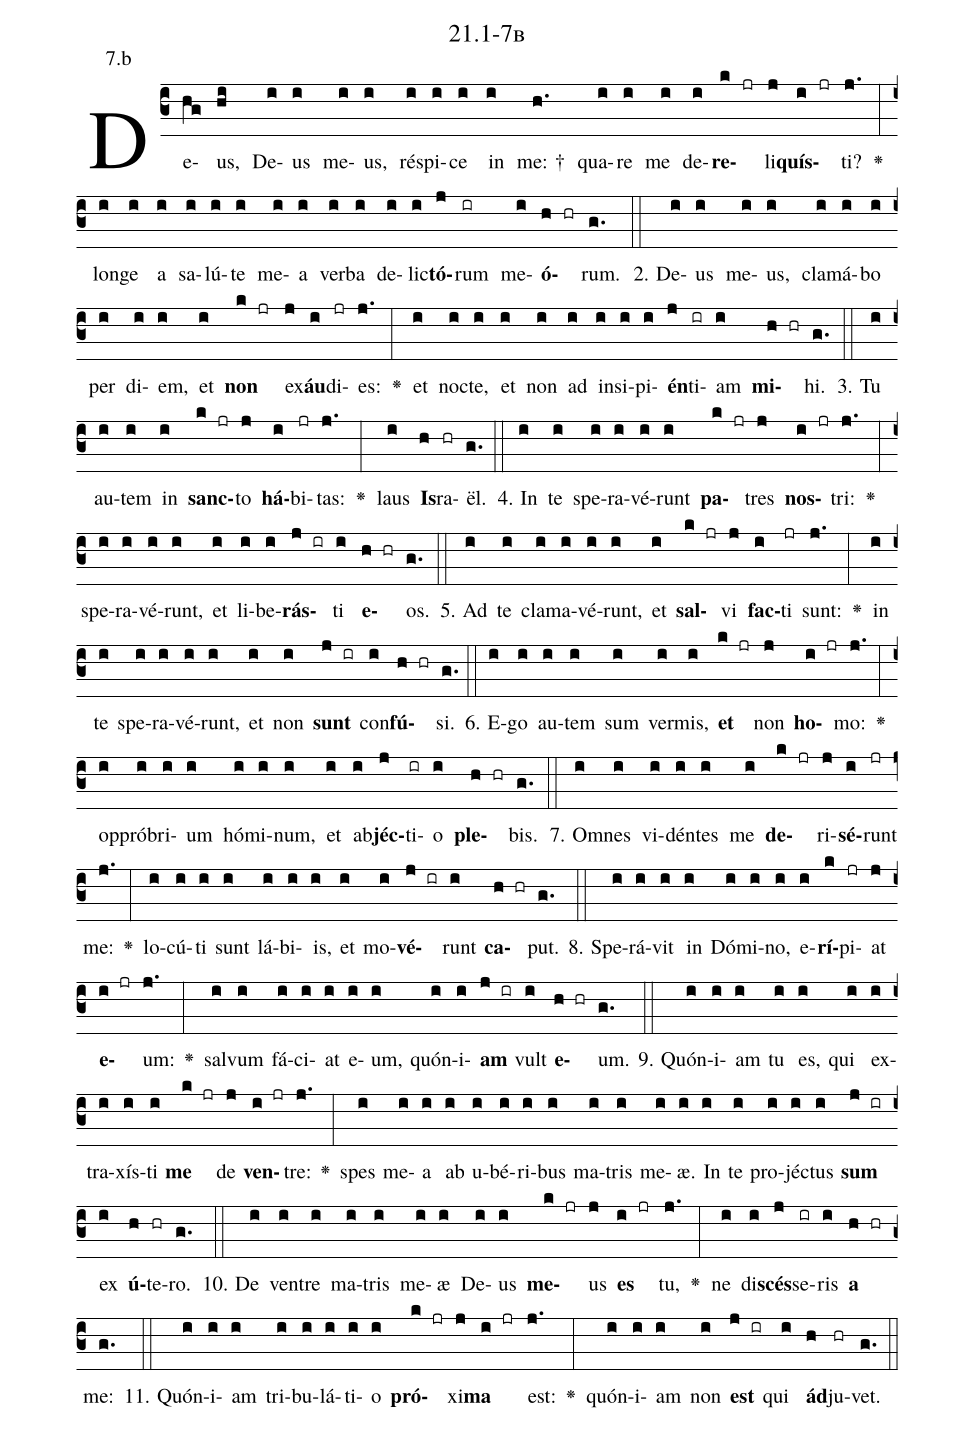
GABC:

name: 21.1-7b;
annotation: 7.b;
%%
(c3)De(hg)us,(hi) De(i)us(i) me(i)us,(i) ré(i)spi(i)ce(i) in(i) me: †(h.) qua(i)re(i) me(i) de(i)<b>re</b>(k jr)li(j)<b>quís</b>(i jr)ti?(j.) <v>\greheightstar</v>(:) lon(i)ge(i) a(i) sa(i)lú(i)te(i) me(i)a(i) ver(i)ba(i) de(i)lic(i)<b>tó</b>(j)rum(ir) me(i)<b>ó</b>(h hr)rum.(g.) (::)
2. De(i)us(i) me(i)us,(i) cla(i)má(i)bo(i) per(i) di(i)em,(i) et(i) <b>non</b>(k jr) ex(j)<b>áu</b>(i)di(jr)es:(j.) <v>\greheightstar</v>(:) et(i) noc(i)te,(i) et(i) non(i) ad(i) in(i)si(i)pi(i)<b>én</b>(j)ti(ir)am(i) <b>mi</b>(h hr)hi.(g.) (::)
3. Tu(i) au(i)tem(i) in(i) <b>sanc</b>(k jr)to(j) <b>há</b>(i)bi(jr)tas:(j.) <v>\greheightstar</v>(:) laus(i) <b>Is</b>(h)ra(hr)ël.(g.) (::)
4. In(i) te(i) spe(i)ra(i)vé(i)runt(i) <b>pa</b>(k jr)tres(j) <b>nos</b>(i jr)tri:(j.) <v>\greheightstar</v>(:) spe(i)ra(i)vé(i)runt,(i) et(i) li(i)be(i)<b>rás</b>(j ir)ti(i) <b>e</b>(h hr)os.(g.) (::)
5. Ad(i) te(i) cla(i)ma(i)vé(i)runt,(i) et(i) <b>sal</b>(k jr)vi(j) <b>fac</b>(i)ti(jr) sunt:(j.) <v>\greheightstar</v>(:) in(i) te(i) spe(i)ra(i)vé(i)runt,(i) et(i) non(i) <b>sunt</b>(j ir) con(i)<b>fú</b>(h hr)si.(g.) (::)
6. E(i)go(i) au(i)tem(i) sum(i) ver(i)mis,(i) <b>et</b>(k jr) non(j) <b>ho</b>(i jr)mo:(j.) <v>\greheightstar</v>(:) op(i)pró(i)bri(i)um(i) hó(i)mi(i)num,(i) et(i) ab(i)<b>jéc</b>(j)ti(ir)o(i) <b>ple</b>(h hr)bis.(g.) (::)
7. Om(i)nes(i) vi(i)dén(i)tes(i) me(i) <b>de</b>(k jr)ri(j)<b>sé</b>(i)runt(jr) me:(j.) <v>\greheightstar</v>(:) lo(i)cú(i)ti(i) sunt(i) lá(i)bi(i)is,(i) et(i) mo(i)<b>vé</b>(j ir)runt(i) <b>ca</b>(h hr)put.(g.) (::)
8. Spe(i)rá(i)vit(i) in(i) Dó(i)mi(i)no,(i) e(i)<b>rí</b>(k)pi(jr)at(j) <b>e</b>(i jr)um:(j.) <v>\greheightstar</v>(:) sal(i)vum(i) fá(i)ci(i)at(i) e(i)um,(i) quón(i)i(i)<b>am</b>(j ir) vult(i) <b>e</b>(h hr)um.(g.) (::)
9. Quón(i)i(i)am(i) tu(i) es,(i) qui(i) ex(i)tra(i)xís(i)ti(i) <b>me</b>(k jr) de(j) <b>ven</b>(i jr)tre:(j.) <v>\greheightstar</v>(:) spes(i) me(i)a(i) ab(i) u(i)bé(i)ri(i)bus(i) ma(i)tris(i) me(i)æ.(i) In(i) te(i) pro(i)jéc(i)tus(i) <b>sum</b>(j ir) ex(i) <b>ú</b>(h)te(hr)ro.(g.) (::)
10. De(i) ven(i)tre(i) ma(i)tris(i) me(i)æ(i) De(i)us(i) <b>me</b>(k jr)us(j) <b>es</b>(i jr) tu,(j.) <v>\greheightstar</v>(:) ne(i) di(i)<b>scés</b>(j)se(ir)ris(i) <b>a</b>(h hr) me:(g.) (::)
11. Quón(i)i(i)am(i) tri(i)bu(i)lá(i)ti(i)o(i) <b>pró</b>(k jr)xi(j)<b>ma</b>(i jr) est:(j.) <v>\greheightstar</v>(:) quón(i)i(i)am(i) non(i) <b>est</b>(j ir) qui(i) <b>ád</b>(h)ju(hr)vet.(g.) (::)
